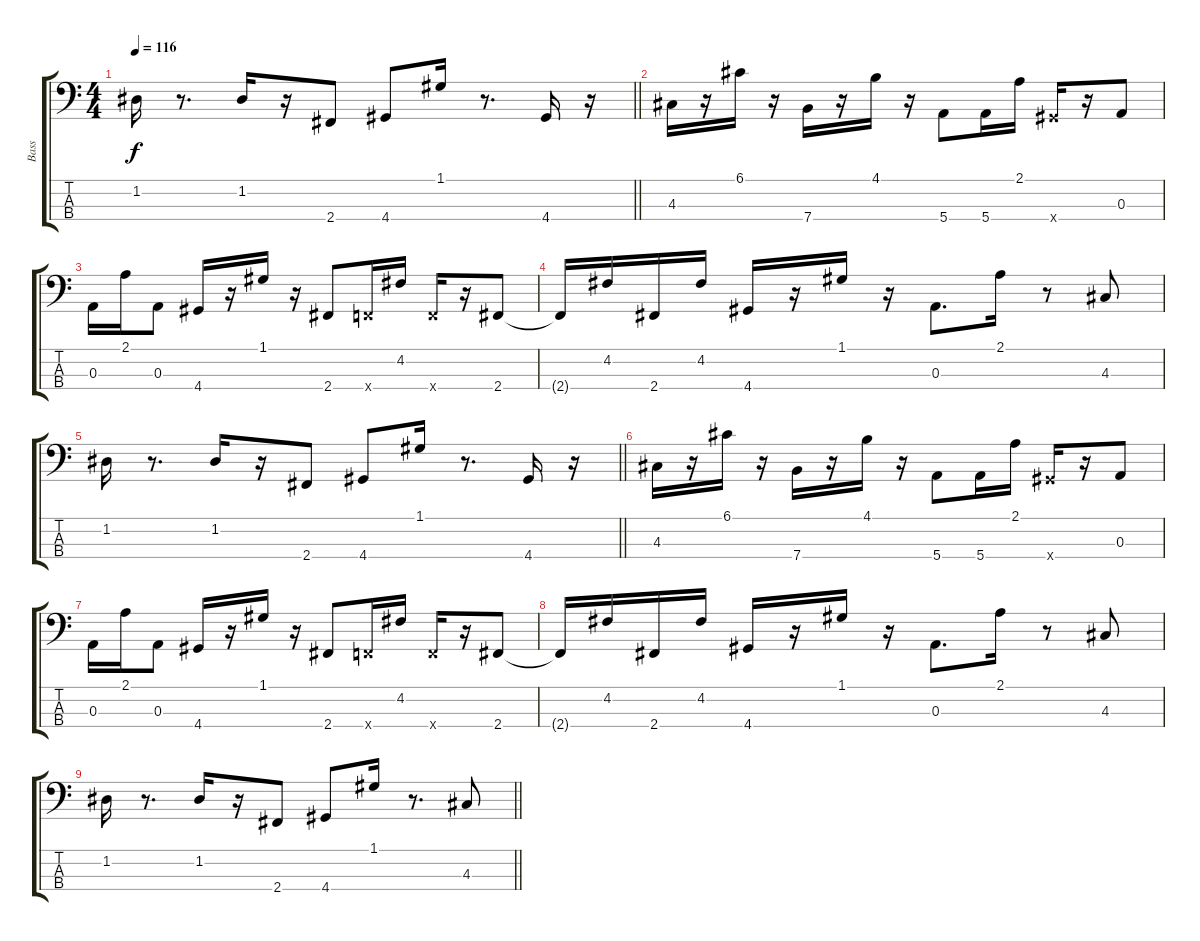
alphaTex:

\track ("Bass" "Bass") {instrument slapbass1}
\staff {score tabs}
\tuning (G2 D2 A1 E1) {hide}
\ts (4 4)
\tempo 116
\clef f4
\barLineRight lightlight
\ks c
1.2.16{dy f} r.8{d} 1.2.16 r.16 2.4.8 4.4.8 1.1.16 r.8{d} 4.4.16 r.16 |
4.3.16 r.16 6.1.16 r.16 7.4.16 r.16 4.1.16 r.16 5.4.8 5.4.16 2.1.16 4.4{x}.16 r.16 0.3.8 |
0.3.16 2.1.16 0.3.8 4.4.16 r.16 1.1.16 r.16 2.4.8 1.4{x}.16 4.2.16 1.4{x}.16 r.16 2.4.8 |
2.4{t}.16 4.2.16 2.4.16 4.2.16 4.4.16 r.16 1.1.16 r.16 0.3.8{d} 2.1.16 r.8 4.3.8 |
\barLineRight lightlight
1.2.16 r.8{d} 1.2.16 r.16 2.4.8 4.4.8 1.1.16 r.8{d} 4.4.16 r.16 |
4.3.16 r.16 6.1.16 r.16 7.4.16 r.16 4.1.16 r.16 5.4.8 5.4.16 2.1.16 4.4{x}.16 r.16 0.3.8 |
0.3.16 2.1.16 0.3.8 4.4.16 r.16 1.1.16 r.16 2.4.8 1.4{x}.16 4.2.16 1.4{x}.16 r.16 2.4.8 |
2.4{t}.16 4.2.16 2.4.16 4.2.16 4.4.16 r.16 1.1.16 r.16 0.3.8{d} 2.1.16 r.8 4.3.8 |
\barLineRight lightlight
1.2.16 r.8{d} 1.2.16 r.16 2.4.8 4.4.8 1.1.16 r.8{d} 4.3.8
